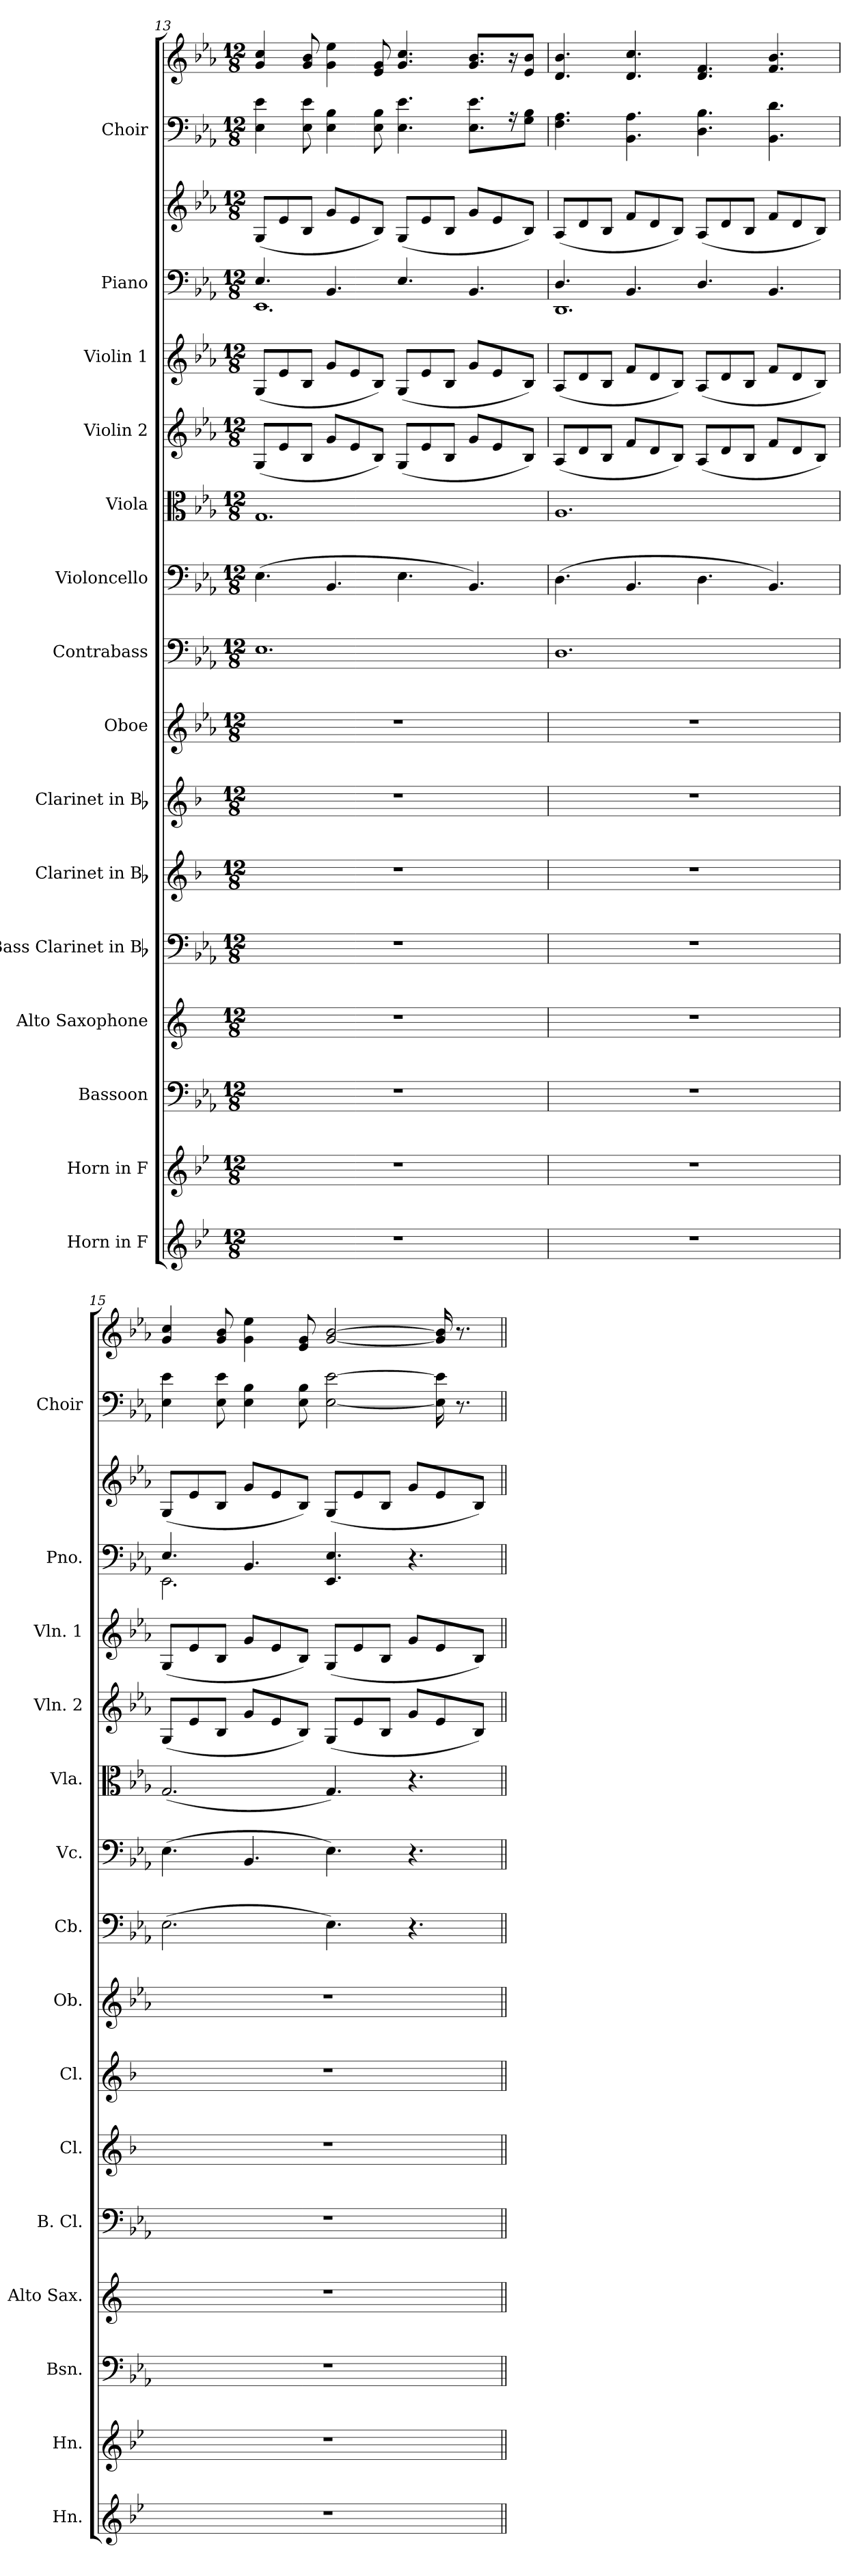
**kern	**kern	**kern	**kern	**kern	**kern	**kern	**kern	**kern	**kern	**kern	**kern	**kern	**kern	**kern	**kern	**kern
*part15	*part14	*part13	*part12	*part11	*part10	*part9	*part8	*part7	*part6	*part5	*part4	*part3	*part2	*part2	*part1	*part1
*staff17	*staff16	*staff15	*staff14	*staff13	*staff12	*staff11	*staff10	*staff9	*staff8	*staff7	*staff6	*staff5	*staff4	*staff3	*staff2	*staff1
*I"Horn in F	*I"Horn in F	*I"Bassoon	*I"Alto Saxophone	*I"Bass Clarinet in Bb	*I"Clarinet in Bb	*I"Clarinet in Bb	*I"Oboe	*I"Contrabass	*I"Violoncello	*I"Viola	*I"Violin 2	*I"Violin 1	*I"Piano	*	*I"Choir	*
*I'Hn.	*I'Hn.	*I'Bsn.	*I'Alto Sax.	*I'B. Cl.	*I'Cl.	*I'Cl.	*I'Ob.	*I'Cb.	*I'Vc.	*I'Vla.	*I'Vln. 2	*I'Vln. 1	*I'Pno.	*	*I'Choir	*
*clefG2	*clefG2	*clefF4	*clefG2	*clefF4	*clefG2	*clefG2	*clefG2	*clefF4	*clefF4	*clefC3	*clefG2	*clefG2	*clefF4	*clefG2	*clefF4	*clefG2
*ITrd4c7	*ITrd4c7	*	*ITrd5c9	*ITrd8c14	*ITrd1c2	*ITrd1c2	*	*ITrd7c12	*	*	*	*	*	*	*	*
*k[b-e-a-]	*k[b-e-a-]	*k[b-e-a-]	*k[b-e-a-]	*k[b-e-a-]	*k[b-e-a-]	*k[b-e-a-]	*k[b-e-a-]	*k[b-e-a-]	*k[b-e-a-]	*k[b-e-a-]	*k[b-e-a-]	*k[b-e-a-]	*k[b-e-a-]	*k[b-e-a-]	*k[b-e-a-]	*k[b-e-a-]
*E-:	*E-:	*E-:	*E-:	*E-:	*E-:	*E-:	*E-:	*E-:	*E-:	*E-:	*E-:	*E-:	*E-:	*E-:	*E-:	*E-:
*M12/8	*M12/8	*M12/8	*M12/8	*M12/8	*M12/8	*M12/8	*M12/8	*M12/8	*M12/8	*M12/8	*M12/8	*M12/8	*M12/8	*M12/8	*M12/8	*M12/8
=13	=13	=13	=13	=13	=13	=13	=13	=13	=13	=13	=13	=13	=13	=13	=13	=13
!LO:N:vis=1	!LO:N:vis=1	!LO:N:vis=1	!LO:N:vis=1	!LO:N:vis=1	!LO:N:vis=1	!LO:N:vis=1	!LO:N:vis=1	!	!	!	!	!	!	!	!	!
*	*	*	*	*	*	*	*	*	*	*	*	*	*^	*	*	*
1.r	1.r	1.r	1.r	1.r	1.r	1.r	1.r	1.EE-i	(4.E-i\	1.Gi	(8Gi/L	(8Gi/L	4.E-i/	1.EE-i	(8Gi/L	4E-i\ 4e-i	4gi/ 4cci
.	.	.	.	.	.	.	.	.	.	.	8e-i/	8e-i/	.	.	8e-i/	.	.
.	.	.	.	.	.	.	.	.	.	.	8B-i/J	8B-i/J	.	.	8B-i/J	8E-i\ 8e-i	8gi/ 8b-i
.	.	.	.	.	.	.	.	.	4.BB-i/	.	8gi/L	8gi/L	4.BB-i/	.	8gi/L	4E-i\ 4B-i	4gi\ 4ee-i
.	.	.	.	.	.	.	.	.	.	.	8e-i/	8e-i/	.	.	8e-i/	.	.
.	.	.	.	.	.	.	.	.	.	.	8B-i/J)	8B-i/J)	.	.	8B-i/J)	8E-i\ 8B-i	8e-i/ 8gi
.	.	.	.	.	.	.	.	.	4.E-i\	.	(8Gi/L	(8Gi/L	4.E-i/	.	(8Gi/L	4.E-i\ 4.e-i	4.gi/ 4.cci
.	.	.	.	.	.	.	.	.	.	.	8e-i/	8e-i/	.	.	8e-i/	.	.
.	.	.	.	.	.	.	.	.	.	.	8B-i/J	8B-i/J	.	.	8B-i/J	.	.
.	.	.	.	.	.	.	.	.	4.BB-i/)	.	8gi/L	8gi/L	4.BB-i/	.	8gi/L	8.E-i\ 8.e-iL	8.gi/ 8.b-iL
.	.	.	.	.	.	.	.	.	.	.	8e-i/	8e-i/	.	.	8e-i/	.	.
.	.	.	.	.	.	.	.	.	.	.	.	.	.	.	.	16r	16r
.	.	.	.	.	.	.	.	.	.	.	8B-i/J)	8B-i/J)	.	.	8B-i/J)	8Gi\ 8B-iJ	8e-i/ 8b-iJ
=14	=14	=14	=14	=14	=14	=14	=14	=14	=14	=14	=14	=14	=14	=14	=14	=14	=14
!LO:N:vis=1	!LO:N:vis=1	!LO:N:vis=1	!LO:N:vis=1	!LO:N:vis=1	!LO:N:vis=1	!LO:N:vis=1	!LO:N:vis=1	!	!	!	!	!	!	!	!	!	!
1.r	1.r	1.r	1.r	1.r	1.r	1.r	1.r	1.DDi	(4.Di\	1.A-i	(8A-i/L	(8A-i/L	4.Di/	1.DDi	(8A-i/L	4.Fi\ 4.A-i	4.di/ 4.b-i
.	.	.	.	.	.	.	.	.	.	.	8di/	8di/	.	.	8di/	.	.
.	.	.	.	.	.	.	.	.	.	.	8B-i/J	8B-i/J	.	.	8B-i/J	.	.
.	.	.	.	.	.	.	.	.	4.BB-i/	.	8fi/L	8fi/L	4.BB-i/	.	8fi/L	4.BB-i\ 4.A-i	4.di/ 4.cci
.	.	.	.	.	.	.	.	.	.	.	8di/	8di/	.	.	8di/	.	.
.	.	.	.	.	.	.	.	.	.	.	8B-i/J)	8B-i/J)	.	.	8B-i/J)	.	.
.	.	.	.	.	.	.	.	.	4.Di\	.	(8A-i/L	(8A-i/L	4.Di/	.	(8A-i/L	4.Di\ 4.B-i	4.di/ 4.fi
.	.	.	.	.	.	.	.	.	.	.	8di/	8di/	.	.	8di/	.	.
.	.	.	.	.	.	.	.	.	.	.	8B-i/J	8B-i/J	.	.	8B-i/J	.	.
.	.	.	.	.	.	.	.	.	4.BB-i/)	.	8fi/L	8fi/L	4.BB-i/	.	8fi/L	4.BB-i\ 4.di	4.fi/ 4.b-i
.	.	.	.	.	.	.	.	.	.	.	8di/	8di/	.	.	8di/	.	.
.	.	.	.	.	.	.	.	.	.	.	8B-i/J)	8B-i/J)	.	.	8B-i/J)	.	.
!!LO:PB:g=z
=15	=15	=15	=15	=15	=15	=15	=15	=15	=15	=15	=15	=15	=15	=15	=15	=15	=15
!LO:N:vis=1	!LO:N:vis=1	!LO:N:vis=1	!LO:N:vis=1	!LO:N:vis=1	!LO:N:vis=1	!LO:N:vis=1	!LO:N:vis=1	!	!	!	!	!	!	!	!	!	!
1.r	1.r	1.r	1.r	1.r	1.r	1.r	1.r	(2.EE-i\	(4.E-i\	(2.Gi/	(8Gi/L	(8Gi/L	4.E-i/	2.EE-i\	(8Gi/L	4E-i\ 4e-i	4gi/ 4cci
.	.	.	.	.	.	.	.	.	.	.	8e-i/	8e-i/	.	.	8e-i/	.	.
.	.	.	.	.	.	.	.	.	.	.	8B-i/J	8B-i/J	.	.	8B-i/J	8E-i\ 8e-i	8gi/ 8b-i
.	.	.	.	.	.	.	.	.	4.BB-i/	.	8gi/L	8gi/L	4.BB-i/	.	8gi/L	4E-i\ 4B-i	4gi\ 4ee-i
.	.	.	.	.	.	.	.	.	.	.	8e-i/	8e-i/	.	.	8e-i/	.	.
.	.	.	.	.	.	.	.	.	.	.	8B-i/J)	8B-i/J)	.	.	8B-i/J)	8E-i\ 8B-i	8e-i/ 8gi
.	.	.	.	.	.	.	.	4.EE-i\)	4.E-i\)	4.Gi/)	(8Gi/L	(8Gi/L	4.EE-i/ 4.E-i	2.ryy	(8Gi/L	[<2E-i\ [>2e-i	[<2gi/ [>2b-i
.	.	.	.	.	.	.	.	.	.	.	8e-i/	8e-i/	.	.	8e-i/	.	.
.	.	.	.	.	.	.	.	.	.	.	8B-i/J	8B-i/J	.	.	8B-i/J	.	.
.	.	.	.	.	.	.	.	4.r	4.r	4.r	8gi/L	8gi/L	4.r	.	8gi/L	.	.
.	.	.	.	.	.	.	.	.	.	.	8e-i/	8e-i/	.	.	8e-i/	16E-i\] 16e-i]	16gi/] 16b-i]
.	.	.	.	.	.	.	.	.	.	.	.	.	.	.	.	8.r	8.r
.	.	.	.	.	.	.	.	.	.	.	8B-i/J)	8B-i/J)	.	.	8B-i/J)	.	.
*	*	*	*	*	*	*	*	*	*	*	*	*	*v	*v	*	*	*
=||	=||	=||	=||	=||	=||	=||	=||	=||	=||	=||	=||	=||	=||	=||	=||	=||
*-	*-	*-	*-	*-	*-	*-	*-	*-	*-	*-	*-	*-	*-	*-	*-	*-
